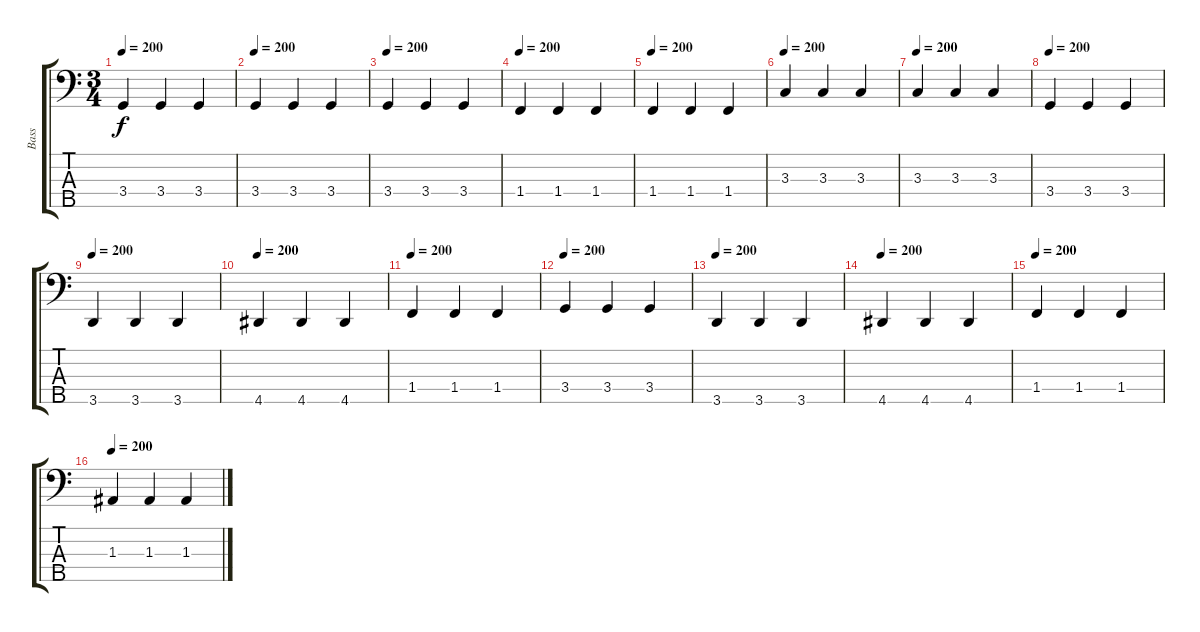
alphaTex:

\track ("Bass" "Bass") {instrument electricbasspick}
\staff {score tabs}
\tuning (G2 D2 A1 E1 B0) {hide}
\ts (3 4)
\tempo 200
\clef f4
\ks c
3.4.4{dy f} 3.4.4 3.4.4 |
\tempo 200
3.4.4 3.4.4 3.4.4 |
\tempo 200
3.4.4 3.4.4 3.4.4 |
\tempo 200
1.4.4 1.4.4 1.4.4 |
\tempo 200
1.4.4 1.4.4 1.4.4 |
\tempo 200
3.3.4 3.3.4 3.3.4 |
\tempo 200
3.3.4 3.3.4 3.3.4 |
\tempo 200
3.4.4 3.4.4 3.4.4 |
\tempo 200
3.5.4 3.5.4 3.5.4 |
\tempo 200
4.5.4 4.5.4 4.5.4 |
\tempo 200
1.4.4 1.4.4 1.4.4 |
\tempo 200
3.4.4 3.4.4 3.4.4 |
\tempo 200
3.5.4 3.5.4 3.5.4 |
\tempo 200
4.5.4 4.5.4 4.5.4 |
\tempo 200
1.4.4 1.4.4 1.4.4 |
\tempo 200
1.3.4 1.3.4 1.3.4
